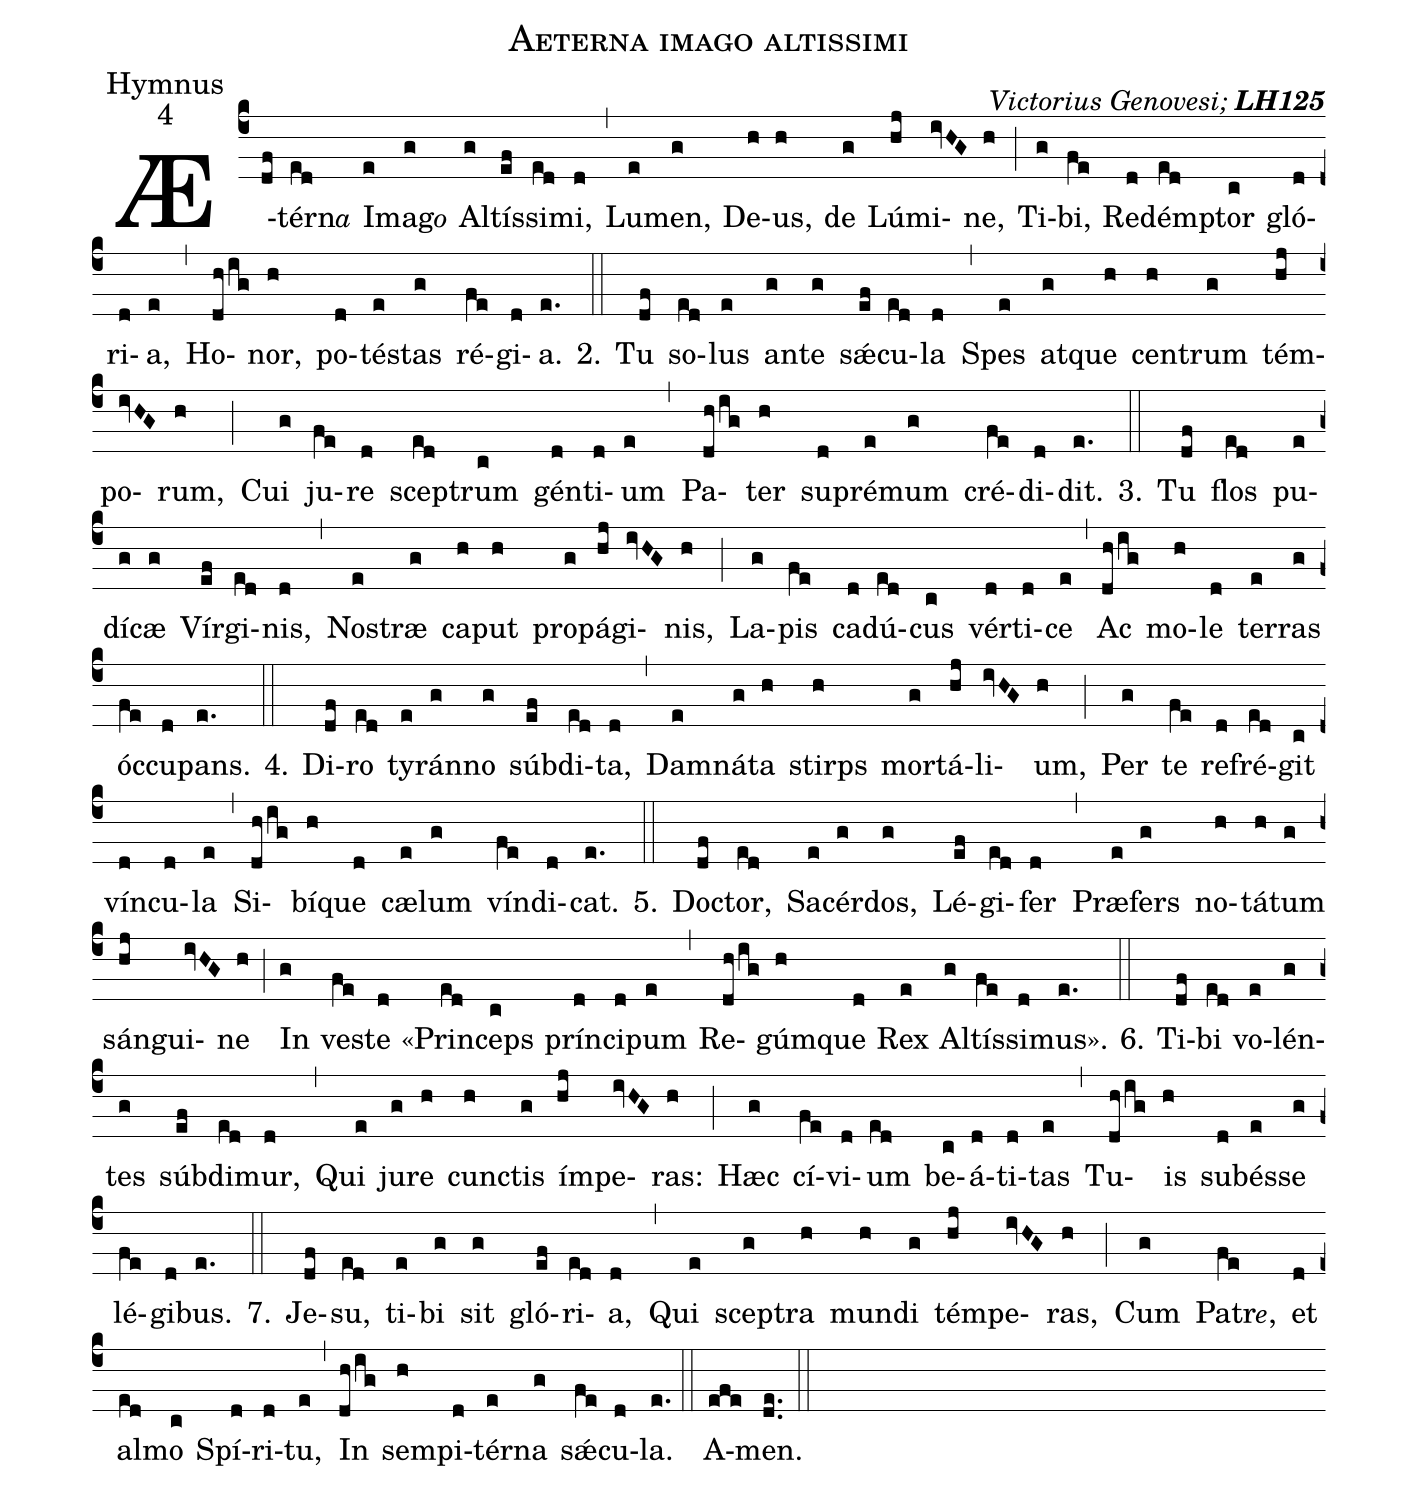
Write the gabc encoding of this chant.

name:Aeterna imago altissimi;
office-part:Hymnus;
mode:4;
commentary:{\itshape\mdseries  Victorius Genovesi;\/} {\bfseries LH125};
%%
(c4)Æ(df)térn<e>a</e>(ed) I(e)mag<e>o</e>(g) Al(g)tís(ef)si(ed)mi,(d) (,)
Lu(e)men,(g) De(h)us,(h) de(g) Lú(hj)mi(ivHG)ne,(h) (;)
Ti(g)bi,(fe) Re(d)dém(ed)ptor(c) gló(d)ri(d)a,(e) (,)
Ho(dh/ig)nor,(h) po(d)té(e)stas(g) ré(fe)gi(d)a.(e.)
2.(::) Tu(df) so(ed)lus(e) an(g)te(g) sǽ(ef)cu(ed)la(d) (,)
Spes(e) at(g)que(h) cen(h)trum(g) tém(hj)po(ivHG)rum,(h) (;)
Cui(g) ju(fe)re(d) scep(ed)trum(c) gén(d)ti(d)um(e) (,)
Pa(dh/ig)ter(h) su(d)pré(e)mum(g) cré(fe)di(d)dit.(e.)

3.(::) Tu(df) flos(ed) pu(e)dí(g)cæ(g) Vír(ef)gi(ed)nis,(d) (,)
No(e)stræ(g) ca(h)put(h) pro(g)pá(hj)gi(ivHG)nis,(h) (;)
La(g)pis(fe) ca(d)dú(ed)cus(c) vér(d)ti(d)ce(e) (,)
Ac(dh/ig) mo(h)le(d) ter(e)ras(g) óc(fe)cu(d)pans.(e.)

4.(::) Di(df)ro(ed) ty(e)rán(g)no(g) súb(ef)di(ed)ta,(d) (,)
Dam(e)ná(g)ta(h) stirps(h) mor(g)tá(hj)li(ivHG)um,(h) (;)
Per(g) te(fe) re(d)fré(ed)git(c) vín(d)cu(d)la(e) (,)
Si(dh/ig)bí(h)que(d) cæ(e)lum(g) vín(fe)di(d)cat.(e.)

5.(::) Do(df)ctor,(ed) Sa(e)cér(g)dos,(g) Lé(ef)gi(ed)fer(d) (,)
Præ(e)fers(g) no(h)tá(h)tum(g) sán(hj)gui(ivHG)ne(h) (;)
In(g) ve(fe)ste(d) «Prin(ed)ceps(c) prín(d)ci(d)pum(e) (,)
Re(dh/ig)gúm(h)que(d) Rex(e) Al(g)tís(fe)si(d)mus».(e.)

6.(::) Ti(df)bi(ed) vo(e)lén(g)tes(g) súb(ef)di(ed)mur,(d) (,)
Qui(e) ju(g)re(h) cun(h)ctis(g) ím(hj)pe(ivHG)ras:(h) (;)
Hæc(g) cí(fe)vi(d)um(ed) be(c)á(d)ti(d)tas(e) (,)
Tu(dh/ig)is(h) su(d)bés(e)se(g) lé(fe)gi(d)bus.(e.)

7.(::) Je(df)su,(ed) ti(e)bi(g) sit(g) gló(ef)ri(ed)a,(d) (,)
Qui(e) scep(g)tra(h) mun(h)di(g) tém(hj)pe(ivHG)ras,(h) (;)
Cum(g) Patr<e>e</e>,(fe) et(d) al(ed)mo(c) Spí(d)ri(d)tu,(e) (,)
In(dh/ig) sem(h)pi(d)tér(e)na(g) sǽ(fe)cu(d)la.(e.) (::)
A(efe)men.(de..) (::)
